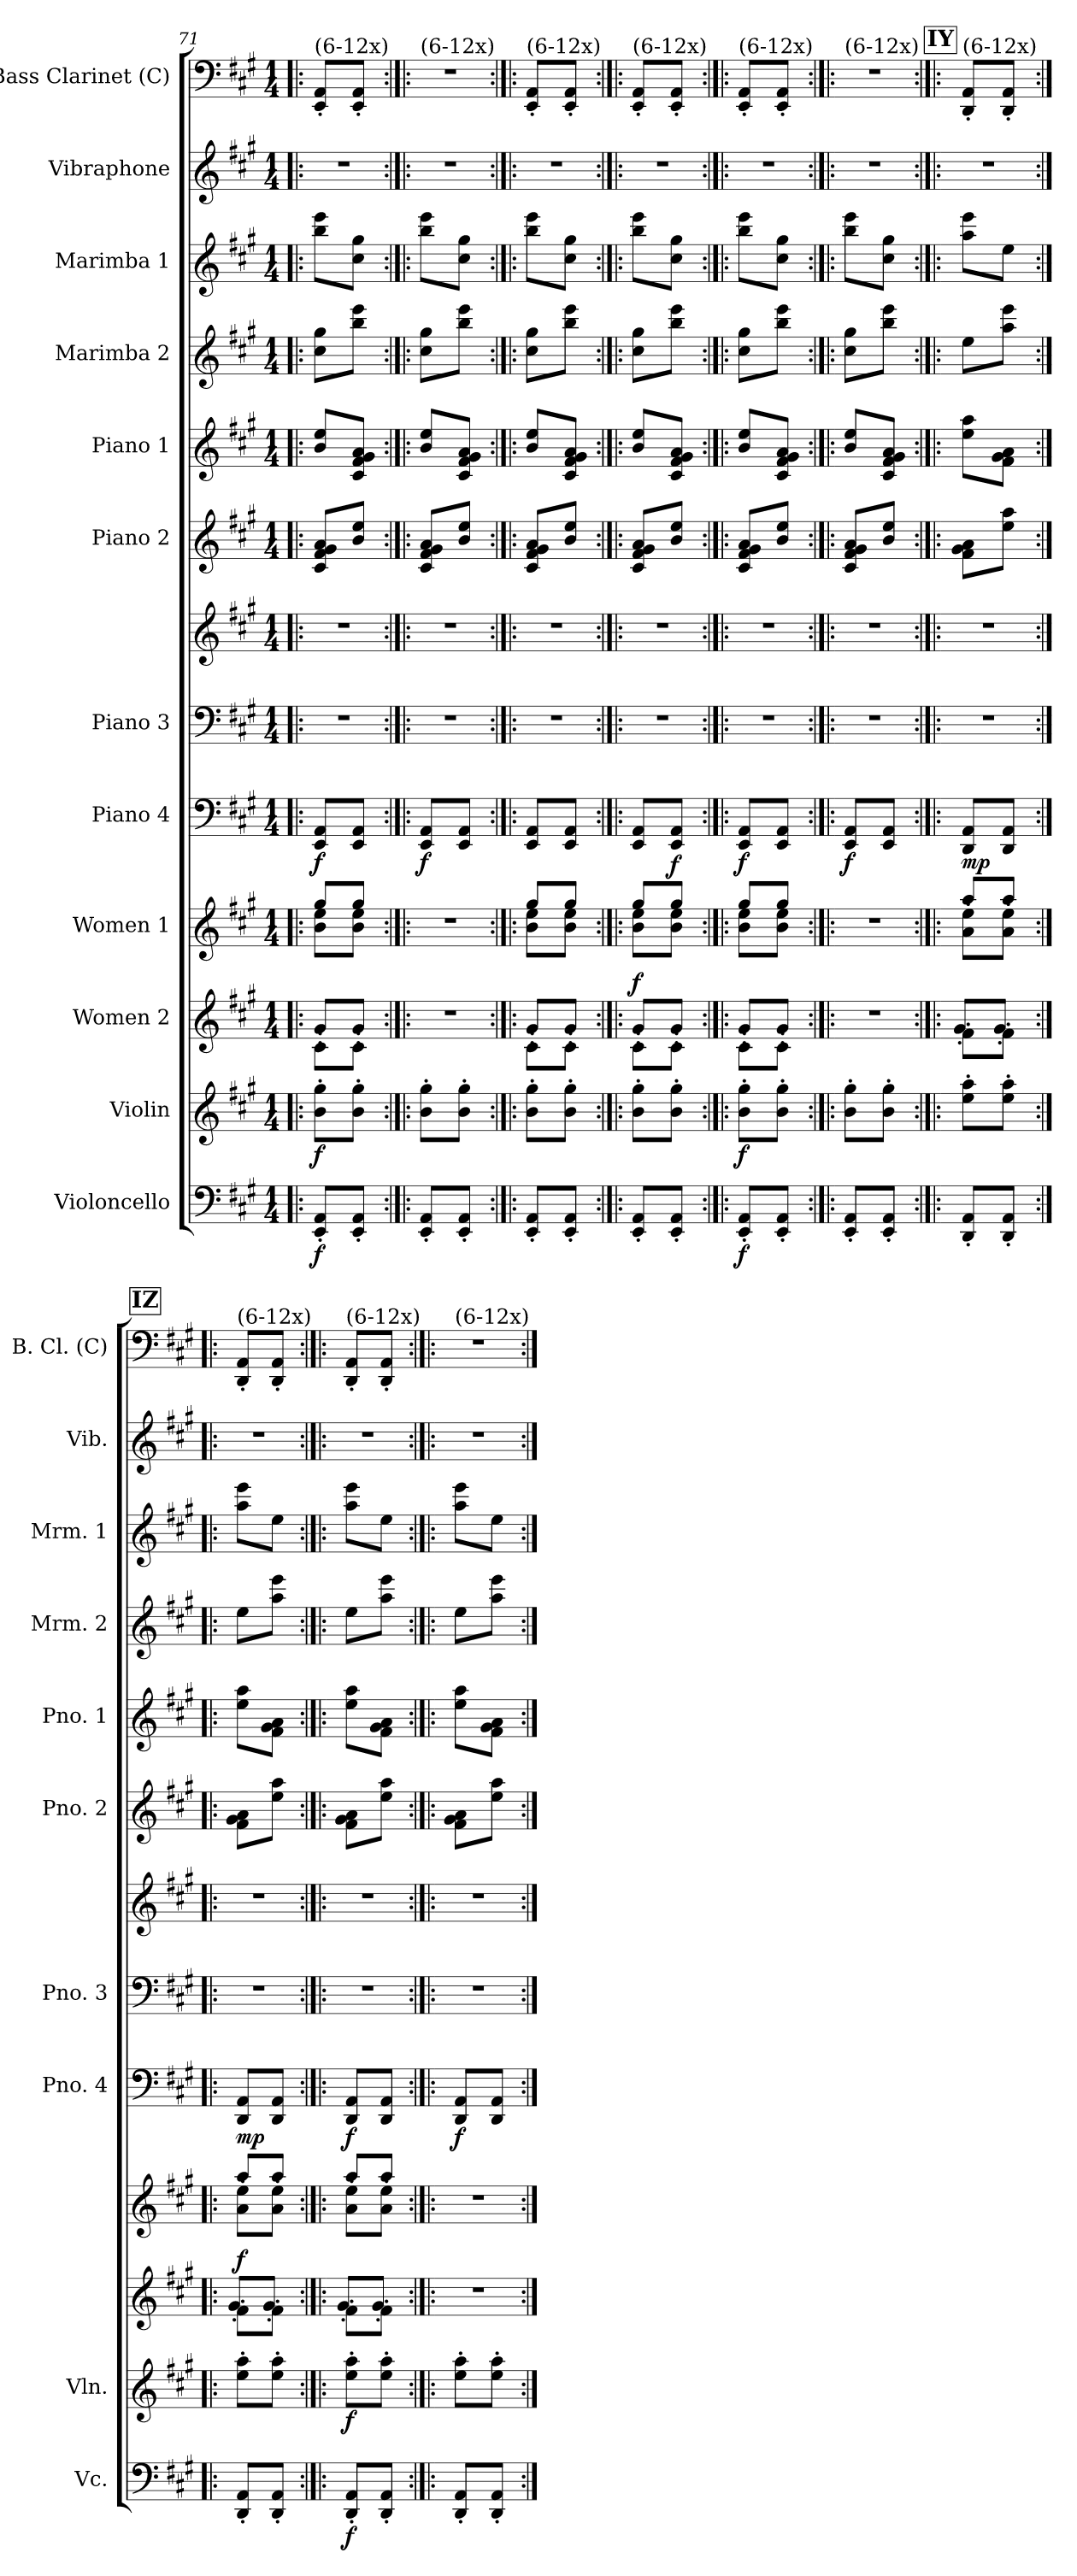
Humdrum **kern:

**kern	**dynam	**kern	**dynam	**kern	**dynam	**kern	**dynam	**kern	**dynam	**kern	**kern	**kern	**kern	**kern	**kern	**kern	**kern
*part12	*part12	*part11	*part11	*part10	*part10	*part9	*part9	*part8	*part8	*part7	*part7	*part6	*part5	*part4	*part3	*part2	*part1
*staff13	*staff13	*staff12	*staff12	*staff11	*staff11	*staff10	*staff10	*staff9	*staff9	*staff8	*staff7	*staff6	*staff5	*staff4	*staff3	*staff2	*staff1
*I"Violoncello	*	*I"Violin	*	*I"Women 2	*	*I"Women 1	*	*I"Piano 4	*	*I"Piano 3	*	*I"Piano 2	*I"Piano 1	*I"Marimba 2	*I"Marimba 1	*I"Vibraphone	*I"Bass Clarinet (C)
*I'Vc.	*	*I'Vln.	*	*	*	*	*	*I'Pno. 4	*	*I'Pno. 3	*	*I'Pno. 2	*I'Pno. 1	*I'Mrm. 2	*I'Mrm. 1	*I'Vib.	*I'B. Cl. (C)
*clefF4	*	*clefG2	*	*clefG2	*	*clefG2	*	*clefF4	*	*clefF4	*clefG2	*clefG2	*clefG2	*clefG2	*clefG2	*clefG2	*clefF4
*k[f#c#g#]	*	*k[f#c#g#]	*	*k[f#c#g#]	*	*k[f#c#g#]	*	*k[f#c#g#]	*	*k[f#c#g#]	*k[f#c#g#]	*k[f#c#g#]	*k[f#c#g#]	*k[f#c#g#]	*k[f#c#g#]	*k[f#c#g#]	*k[f#c#g#]
*A:	*	*A:	*	*A:	*	*A:	*	*A:	*	*A:	*A:	*A:	*A:	*A:	*A:	*A:	*A:
*M1/4	*	*M1/4	*	*M1/4	*	*M1/4	*	*M1/4	*	*M1/4	*M1/4	*M1/4	*M1/4	*M1/4	*M1/4	*M1/4	*M1/4
=71!|:	=71!|:	=71!|:	=71!|:	=71!|:	=71!|:	=71!|:	=71!|:	=71!|:	=71!|:	=71!|:	=71!|:	=71!|:	=71!|:	=71!|:	=71!|:	=71!|:	=71!|:
*	*	*	*	*^	*	*^	*	*	*	*	*	*	*	*	*	*	*
!	!	!	!	!	!	!	!	!	!	!	!	!	!	!	!	!	!	!	!LO:TX:a:t=(6-12x)
!	!LO:DY:b	!	!LO:DY:b	!	!	!	!	!	!	!	!LO:DY:b	!	!	!	!	!	!	!	!
8AA/'< 8EE/'<L	f	8gg#\'> 8b\'>L	f	8c#'<\L	8g#'>/L	.	8ee\'< 8b\'<L	8gg#'>/L	.	8AA/ 8EE/L	f	4r	4r	8a/ 8g#/ 8f#/ 8c#/L	8ee/ 8b/L	8gg#\ 8cc#\L	8eee\ 8bb\L	4r	8AA/'< 8EE/'<L
8AA/'< 8EE/'<J	.	8gg#\'> 8b\'>J	.	8c#'<\J	8g#'>/J	.	8ee\'< 8b\'<J	8gg#'>/J	.	8AA/ 8EE/J	.	.	.	8ee/ 8b/J	8a/ 8g#/ 8f#/ 8c#/J	8eee\ 8bb\J	8gg#\ 8cc#\J	.	8AA/'< 8EE/'<J
=72:|!|:	=72:|!|:	=72:|!|:	=72:|!|:	=72:|!|:	=72:|!|:	=72:|!|:	=72:|!|:	=72:|!|:	=72:|!|:	=72:|!|:	=72:|!|:	=72:|!|:	=72:|!|:	=72:|!|:	=72:|!|:	=72:|!|:	=72:|!|:	=72:|!|:	=72:|!|:
!	!	!	!	!	!	!	!	!	!	!	!	!	!	!	!	!	!	!	!LO:TX:a:t=(6-12x)
!	!	!	!	!	!	!	!	!	!	!	!LO:DY:b	!	!	!	!	!	!	!	!
*	*	*	*	*v	*v	*	*	*	*	*	*	*	*	*	*	*	*	*	*
*	*	*	*	*	*	*v	*v	*	*	*	*	*	*	*	*	*	*	*
8AA/'< 8EE/'<L	.	8gg#\'> 8b\'>L	.	4r	.	4r	.	8AA/ 8EE/L	f	4r	4r	8a/ 8g#/ 8f#/ 8c#/L	8ee/ 8b/L	8gg#\ 8cc#\L	8eee\ 8bb\L	4r	4r
8AA/'< 8EE/'<J	.	8gg#\'> 8b\'>J	.	.	.	.	.	8AA/ 8EE/J	.	.	.	8ee/ 8b/J	8a/ 8g#/ 8f#/ 8c#/J	8eee\ 8bb\J	8gg#\ 8cc#\J	.	.
=73:|!|:	=73:|!|:	=73:|!|:	=73:|!|:	=73:|!|:	=73:|!|:	=73:|!|:	=73:|!|:	=73:|!|:	=73:|!|:	=73:|!|:	=73:|!|:	=73:|!|:	=73:|!|:	=73:|!|:	=73:|!|:	=73:|!|:	=73:|!|:
*	*	*	*	*^	*	*^	*	*	*	*	*	*	*	*	*	*	*
!	!	!	!	!	!	!	!	!	!	!	!	!	!	!	!	!	!	!	!LO:TX:a:t=(6-12x)
8AA/'< 8EE/'<L	.	8gg#\'> 8b\'>L	.	8c#'<\L	8g#'>/L	.	8ee\'< 8b\'<L	8gg#'>/L	.	8AA/ 8EE/L	.	4r	4r	8a/ 8g#/ 8f#/ 8c#/L	8ee/ 8b/L	8gg#\ 8cc#\L	8eee\ 8bb\L	4r	8AA/'< 8EE/'<L
8AA/'< 8EE/'<J	.	8gg#\'> 8b\'>J	.	8c#'<\J	8g#'>/J	.	8ee\'< 8b\'<J	8gg#'>/J	.	8AA/ 8EE/J	.	.	.	8ee/ 8b/J	8a/ 8g#/ 8f#/ 8c#/J	8eee\ 8bb\J	8gg#\ 8cc#\J	.	8AA/'< 8EE/'<J
=74:|!|:	=74:|!|:	=74:|!|:	=74:|!|:	=74:|!|:	=74:|!|:	=74:|!|:	=74:|!|:	=74:|!|:	=74:|!|:	=74:|!|:	=74:|!|:	=74:|!|:	=74:|!|:	=74:|!|:	=74:|!|:	=74:|!|:	=74:|!|:	=74:|!|:	=74:|!|:
!	!	!	!	!	!	!	!	!	!	!	!	!	!	!	!	!	!	!	!LO:TX:a:t=(6-12x)
!	!	!	!	!	!	!LO:DY:a	!	!	!	!	!	!	!	!	!	!	!	!	!
8AA/'< 8EE/'<L	.	8gg#\'> 8b\'>L	.	8c#'<\L	8g#'>/L	f	8ee\'< 8b\'<L	8gg#'>/L	.	8AA/ 8EE/L	.	4r	4r	8a/ 8g#/ 8f#/ 8c#/L	8ee/ 8b/L	8gg#\ 8cc#\L	8eee\ 8bb\L	4r	8AA/'< 8EE/'<L
!	!	!	!	!	!	!	!	!	!LO:DY:a	!	!	!	!	!	!	!	!	!	!
8AA/'< 8EE/'<J	.	8gg#\'> 8b\'>J	.	8c#'<\J	8g#'>/J	.	8ee\'< 8b\'<J	8gg#'>/J	f	8AA/ 8EE/J	.	.	.	8ee/ 8b/J	8a/ 8g#/ 8f#/ 8c#/J	8eee\ 8bb\J	8gg#\ 8cc#\J	.	8AA/'< 8EE/'<J
=75:|!|:	=75:|!|:	=75:|!|:	=75:|!|:	=75:|!|:	=75:|!|:	=75:|!|:	=75:|!|:	=75:|!|:	=75:|!|:	=75:|!|:	=75:|!|:	=75:|!|:	=75:|!|:	=75:|!|:	=75:|!|:	=75:|!|:	=75:|!|:	=75:|!|:	=75:|!|:
!	!	!	!	!	!	!	!	!	!	!	!	!	!	!	!	!	!	!	!LO:TX:a:t=(6-12x)
!	!LO:DY:b	!	!LO:DY:b	!	!	!	!	!	!	!	!LO:DY:b	!	!	!	!	!	!	!	!
8AA/'< 8EE/'<L	f	8gg#\'> 8b\'>L	f	8c#'<\L	8g#'>/L	.	8ee\'< 8b\'<L	8gg#'>/L	.	8AA/ 8EE/L	f	4r	4r	8a/ 8g#/ 8f#/ 8c#/L	8ee/ 8b/L	8gg#\ 8cc#\L	8eee\ 8bb\L	4r	8AA/'< 8EE/'<L
8AA/'< 8EE/'<J	.	8gg#\'> 8b\'>J	.	8c#'<\J	8g#'>/J	.	8ee\'< 8b\'<J	8gg#'>/J	.	8AA/ 8EE/J	.	.	.	8ee/ 8b/J	8a/ 8g#/ 8f#/ 8c#/J	8eee\ 8bb\J	8gg#\ 8cc#\J	.	8AA/'< 8EE/'<J
=76:|!|:	=76:|!|:	=76:|!|:	=76:|!|:	=76:|!|:	=76:|!|:	=76:|!|:	=76:|!|:	=76:|!|:	=76:|!|:	=76:|!|:	=76:|!|:	=76:|!|:	=76:|!|:	=76:|!|:	=76:|!|:	=76:|!|:	=76:|!|:	=76:|!|:	=76:|!|:
!	!	!	!	!	!	!	!	!	!	!	!	!	!	!	!	!	!	!	!LO:TX:a:t=(6-12x)
!	!	!	!	!	!	!	!	!	!	!	!LO:DY:b	!	!	!	!	!	!	!	!
*	*	*	*	*v	*v	*	*	*	*	*	*	*	*	*	*	*	*	*	*
*	*	*	*	*	*	*v	*v	*	*	*	*	*	*	*	*	*	*	*
8AA/'< 8EE/'<L	.	8gg#\'> 8b\'>L	.	4r	.	4r	.	8AA/ 8EE/L	f	4r	4r	8a/ 8g#/ 8f#/ 8c#/L	8ee/ 8b/L	8gg#\ 8cc#\L	8eee\ 8bb\L	4r	4r
8AA/'< 8EE/'<J	.	8gg#\'> 8b\'>J	.	.	.	.	.	8AA/ 8EE/J	.	.	.	8ee/ 8b/J	8a/ 8g#/ 8f#/ 8c#/J	8eee\ 8bb\J	8gg#\ 8cc#\J	.	.
!!LO:PB:g=z
!!LO:REH:place=s1:a:t=IY
=77:|!|:	=77:|!|:	=77:|!|:	=77:|!|:	=77:|!|:	=77:|!|:	=77:|!|:	=77:|!|:	=77:|!|:	=77:|!|:	=77:|!|:	=77:|!|:	=77:|!|:	=77:|!|:	=77:|!|:	=77:|!|:	=77:|!|:	=77:|!|:
*	*	*	*	*^	*	*^	*	*	*	*	*	*	*	*	*	*	*
!	!	!	!	!	!	!	!	!	!	!	!	!	!	!	!	!	!	!	!LO:TX:a:t=(6-12x)
!	!	!	!	!	!	!	!	!	!	!	!LO:DY:b	!	!	!	!	!	!	!	!
8AA/'< 8DD/'<L	.	8aa\'> 8ee\'>L	.	8f#'<\L	8g#'>/L	.	8ee\'< 8a\'<L	8aa'>/L	.	8AA/ 8DD/L	mp	4r	4r	8a\ 8g#\ 8f#\L	8aa\ 8ee\L	8ee\L	8eee\ 8aa\L	4r	8AA/'< 8DD/'<L
8AA/'< 8DD/'<J	.	8aa\'> 8ee\'>J	.	8f#'<\J	8g#'>/J	.	8ee\'< 8a\'<J	8aa'>/J	.	8AA/ 8DD/J	.	.	.	8aa\ 8ee\J	8a\ 8g#\ 8f#\J	8eee\ 8aa\J	8ee\J	.	8AA/'< 8DD/'<J
!!LO:REH:place=s1:a:t=IZ
=78:|!|:	=78:|!|:	=78:|!|:	=78:|!|:	=78:|!|:	=78:|!|:	=78:|!|:	=78:|!|:	=78:|!|:	=78:|!|:	=78:|!|:	=78:|!|:	=78:|!|:	=78:|!|:	=78:|!|:	=78:|!|:	=78:|!|:	=78:|!|:	=78:|!|:	=78:|!|:
!	!	!	!	!	!	!	!	!	!	!	!	!	!	!	!	!	!	!	!LO:TX:a:t=(6-12x)
!	!	!	!	!	!	!LO:DY:a	!	!	!	!	!LO:DY:b	!	!	!	!	!	!	!	!
8AA/'< 8DD/'<L	.	8aa\'> 8ee\'>L	.	8f#'<\L	8g#'>/L	f	8ee\'< 8a\'<L	8aa'>/L	.	8AA/ 8DD/L	mp	4r	4r	8a\ 8g#\ 8f#\L	8aa\ 8ee\L	8ee\L	8eee\ 8aa\L	4r	8AA/'< 8DD/'<L
8AA/'< 8DD/'<J	.	8aa\'> 8ee\'>J	.	8f#'<\J	8g#'>/J	.	8ee\'< 8a\'<J	8aa'>/J	.	8AA/ 8DD/J	.	.	.	8aa\ 8ee\J	8a\ 8g#\ 8f#\J	8eee\ 8aa\J	8ee\J	.	8AA/'< 8DD/'<J
=79:|!|:	=79:|!|:	=79:|!|:	=79:|!|:	=79:|!|:	=79:|!|:	=79:|!|:	=79:|!|:	=79:|!|:	=79:|!|:	=79:|!|:	=79:|!|:	=79:|!|:	=79:|!|:	=79:|!|:	=79:|!|:	=79:|!|:	=79:|!|:	=79:|!|:	=79:|!|:
!	!	!	!	!	!	!	!	!	!	!	!	!	!	!	!	!	!	!	!LO:TX:a:t=(6-12x)
!	!LO:DY:b	!	!LO:DY:b	!	!	!	!	!	!	!	!LO:DY:b	!	!	!	!	!	!	!	!
8AA/'< 8DD/'<L	f	8aa\'> 8ee\'>L	f	8f#'<\L	8g#'>/L	.	8ee\'< 8a\'<L	8aa'>/L	.	8AA/ 8DD/L	f	4r	4r	8a\ 8g#\ 8f#\L	8aa\ 8ee\L	8ee\L	8eee\ 8aa\L	4r	8AA/'< 8DD/'<L
8AA/'< 8DD/'<J	.	8aa\'> 8ee\'>J	.	8f#'<\J	8g#'>/J	.	8ee\'< 8a\'<J	8aa'>/J	.	8AA/ 8DD/J	.	.	.	8aa\ 8ee\J	8a\ 8g#\ 8f#\J	8eee\ 8aa\J	8ee\J	.	8AA/'< 8DD/'<J
=80:|!|:	=80:|!|:	=80:|!|:	=80:|!|:	=80:|!|:	=80:|!|:	=80:|!|:	=80:|!|:	=80:|!|:	=80:|!|:	=80:|!|:	=80:|!|:	=80:|!|:	=80:|!|:	=80:|!|:	=80:|!|:	=80:|!|:	=80:|!|:	=80:|!|:	=80:|!|:
!	!	!	!	!	!	!	!	!	!	!	!	!	!	!	!	!	!	!	!LO:TX:a:t=(6-12x)
!	!	!	!	!	!	!	!	!	!	!	!LO:DY:b	!	!	!	!	!	!	!	!
*	*	*	*	*v	*v	*	*	*	*	*	*	*	*	*	*	*	*	*	*
*	*	*	*	*	*	*v	*v	*	*	*	*	*	*	*	*	*	*	*
8AA/'< 8DD/'<L	.	8aa\'> 8ee\'>L	.	4r	.	4r	.	8AA/ 8DD/L	f	4r	4r	8a\ 8g#\ 8f#\L	8aa\ 8ee\L	8ee\L	8eee\ 8aa\L	4r	4r
8AA/'< 8DD/'<J	.	8aa\'> 8ee\'>J	.	.	.	.	.	8AA/ 8DD/J	.	.	.	8aa\ 8ee\J	8a\ 8g#\ 8f#\J	8eee\ 8aa\J	8ee\J	.	.
=:|!	=:|!	=:|!	=:|!	=:|!	=:|!	=:|!	=:|!	=:|!	=:|!	=:|!	=:|!	=:|!	=:|!	=:|!	=:|!	=:|!	=:|!
*-	*-	*-	*-	*-	*-	*-	*-	*-	*-	*-	*-	*-	*-	*-	*-	*-	*-
